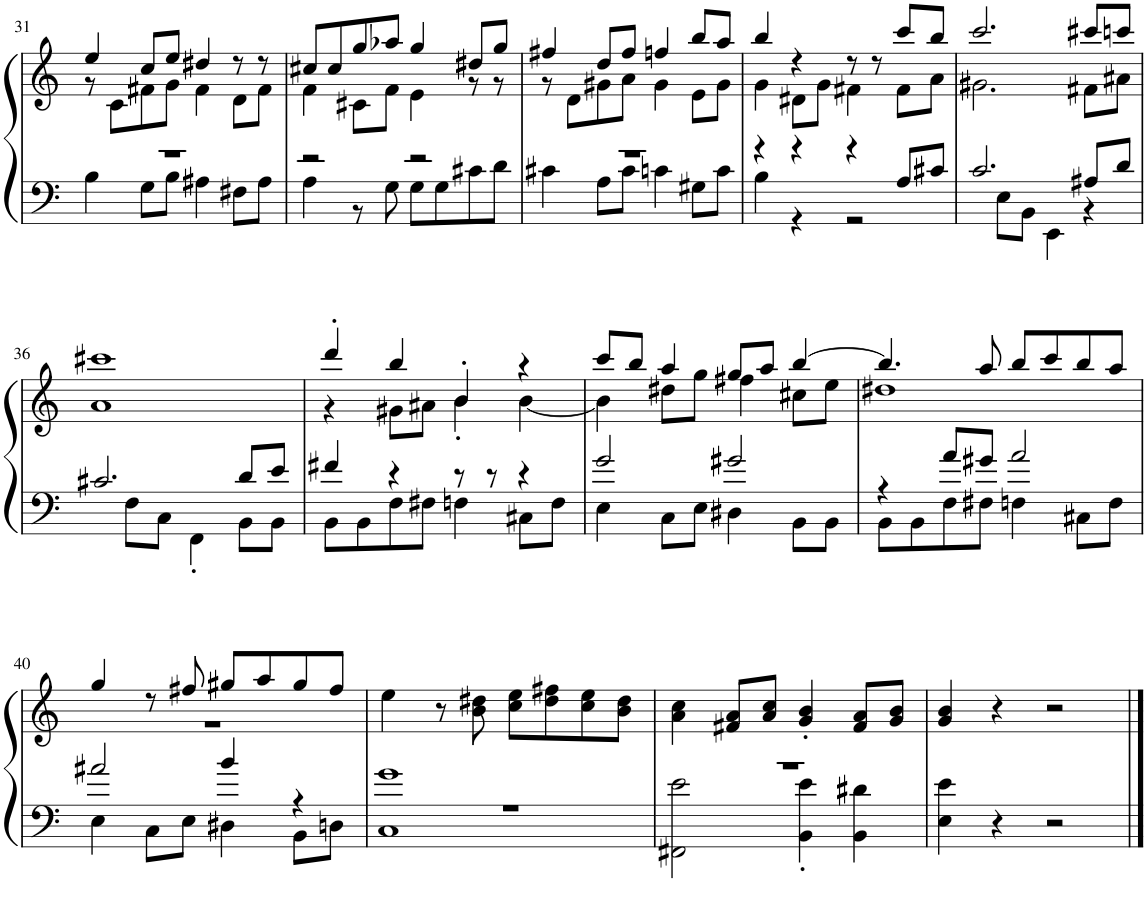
**kern	**kern
*part1	*part1
*staff2	*staff1
*I"Piano	*
*I'Pno.	*
!!LO:PB:g=z
*clefF4	*clefG2
*k[]	*k[]
*M4/4	*M4/4
=31	=31
*^	*^
1r	4B\	4ee/	8r
.	.	.	8c\L
.	8G\L	8cc/L	8f#X\
.	8B\J	8ee/J	8g\J
.	4A#X\	4dd#X/	4f#\
.	8F#X\L	8r	8d\L
.	8A#\J	8r	8f#\J
=32	=32	=32	=32
2r	4A\	8cc#X/L	4f\
.	.	8cc#/	.
.	8r	8gg/	8c#X\L
.	8G\	8aa-X/J	8f\J
2r	8G\L	4gg/	4e\
.	8G\	.	.
.	8c#X\	8dd#X/L	8r
.	8d\J	8gg/J	8r
=33	=33	=33	=33
1r	4c#X\	4ff#X/	8r
.	.	.	8d\L
.	8A\L	8dd/L	8g#X\
.	8c#\J	8ff#/J	8a\J
.	4cn\	4ffn/	4g#\
.	8G#X\L	8bb/L	8e\L
.	8c\J	8aa/J	8g#\J
=34	=34	=34	=34
4r	4B\	4bb/	4g\
4r	4r	4r	8d#X\L
.	.	.	8g\J
4r	2r	8r	4f#X\
.	.	8r	.
8A/L	.	8ccc/L	8f#\L
8c#X/J	.	8bb/J	8a\J
=35	=35	=35	=35
2.c/	4ryy	2.ccc/	2.g#X\
.	8E\L	.	.
.	8BB\J	.	.
.	4EE\	.	.
8A#X/L	4r	8ccc#X/L	8f#X\L
8d/J	.	8cccn/J	8a#X\J
!!LO:LB:g=z	!!
=36	=36	=36	=36
2.c#X/	4ryy	1ccc#X	1a
.	8F\L	.	.
.	8C\J	.	.
.	4FF'\	.	.
8d/L	8BB\L	.	.
8e/J	8BB\J	.	.
=37	=37	=37	=37
4f#X/	8BB\L	4ddd'/	4r
.	8BB\	.	.
4r	8F\	4bb/	8g#X\L
.	8F#X\J	.	8a#X\J
8r	4Fn\	4b'/	4b'\
8r	.	.	.
4r	8C#X\L	4r	[4b\
.	8F\J	.	.
=38	=38	=38	=38
2g/	4E\	8ccc/L	4b\]
.	.	8bb/J	.
.	8C\L	4aa/	8dd#X\L
.	8E\J	.	8gg\J
2g#X/	4D#X\	8gg/L	4ff#X\
.	.	8aa/J	.
.	8BB\L	[4bb/	8cc#X\L
.	8BB\J	.	8ee\J
=39	=39	=39	=39
4r	8BB\L	4.bb/]	1dd#X
.	8BB\	.	.
8a/L	8F\	.	.
8g#X/J	8F#X\J	8aa/	.
2a/	4Fn\	8bb/L	.
.	.	8ccc/	.
.	8C#X\L	8bb/	.
.	8F\J	8aa/J	.
!!LO:LB:g=z	!!
=40	=40	=40	=40
2a#X/	4E\	4gg/	1r
.	8C\L	8r	.
.	8E\J	8ff#X/	.
4b/	4D#X\	8gg#X/L	.
.	.	8aa/	.
4r	8BB\L	8gg#/	.
.	8Dn\J	8ff#/J	.
*	*	*v	*v
=41	=41	=41
1r	1C 1g	4ee\
.	.	8r
.	.	8b\ 8dd#X\
.	.	8cc\ 8ee\L
.	.	8dd#\ 8ff#X\
.	.	8cc\ 8ee\
.	.	8b\ 8dd#\J
=42	=42	=42
1r	2FF#X\ 2e\	4a\ 4cc\
.	.	8f#X/ 8a/L
.	.	8a/ 8cc/J
.	4BB\' 4e\'	4g/' 4b/'
.	4BB\ 4d#X\	8f#/ 8a/L
.	.	8g/ 8b/J
*v	*v	*
=43	=43
4E\ 4e\	4g/ 4b/
4r	4r
2r	2r
==	==
*-	*-
